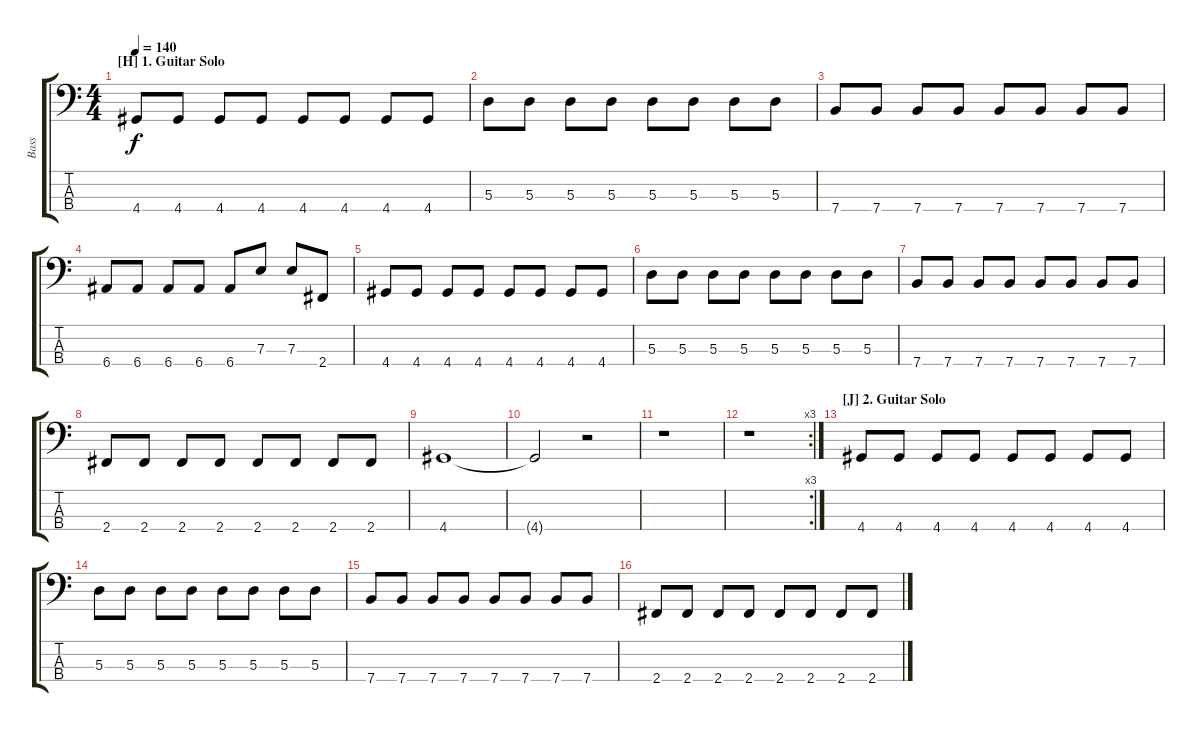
\track ("Bass" "Bass") {instrument electricbassfinger}
\staff {score tabs}
\tuning (G2 D2 A1 E1) {hide}
\ts (4 4)
\section ("" "[H] 1. Guitar Solo")
\tempo 140
\clef f4
\ks c
4.4.8{dy f} 4.4.8 4.4.8 4.4.8 4.4.8 4.4.8 4.4.8 4.4.8 |
5.3.8 5.3.8 5.3.8 5.3.8 5.3.8 5.3.8 5.3.8 5.3.8 |
7.4.8 7.4.8 7.4.8 7.4.8 7.4.8 7.4.8 7.4.8 7.4.8 |
6.4.8 6.4.8 6.4.8 6.4.8 6.4.8 7.3.8 7.3.8 2.4.8 |
4.4.8 4.4.8 4.4.8 4.4.8 4.4.8 4.4.8 4.4.8 4.4.8 |
5.3.8 5.3.8 5.3.8 5.3.8 5.3.8 5.3.8 5.3.8 5.3.8 |
7.4.8 7.4.8 7.4.8 7.4.8 7.4.8 7.4.8 7.4.8 7.4.8 |
2.4.8 2.4.8 2.4.8 2.4.8 2.4.8 2.4.8 2.4.8 2.4.8 |
4.4.1 |
4.4{t}.2 r.2 |
r.1 |
\rc 3
r.1 |
\section ("" "[J] 2. Guitar Solo")
4.4.8 4.4.8 4.4.8 4.4.8 4.4.8 4.4.8 4.4.8 4.4.8 |
5.3.8 5.3.8 5.3.8 5.3.8 5.3.8 5.3.8 5.3.8 5.3.8 |
7.4.8 7.4.8 7.4.8 7.4.8 7.4.8 7.4.8 7.4.8 7.4.8 |
2.4.8 2.4.8 2.4.8 2.4.8 2.4.8 2.4.8 2.4.8 2.4.8
